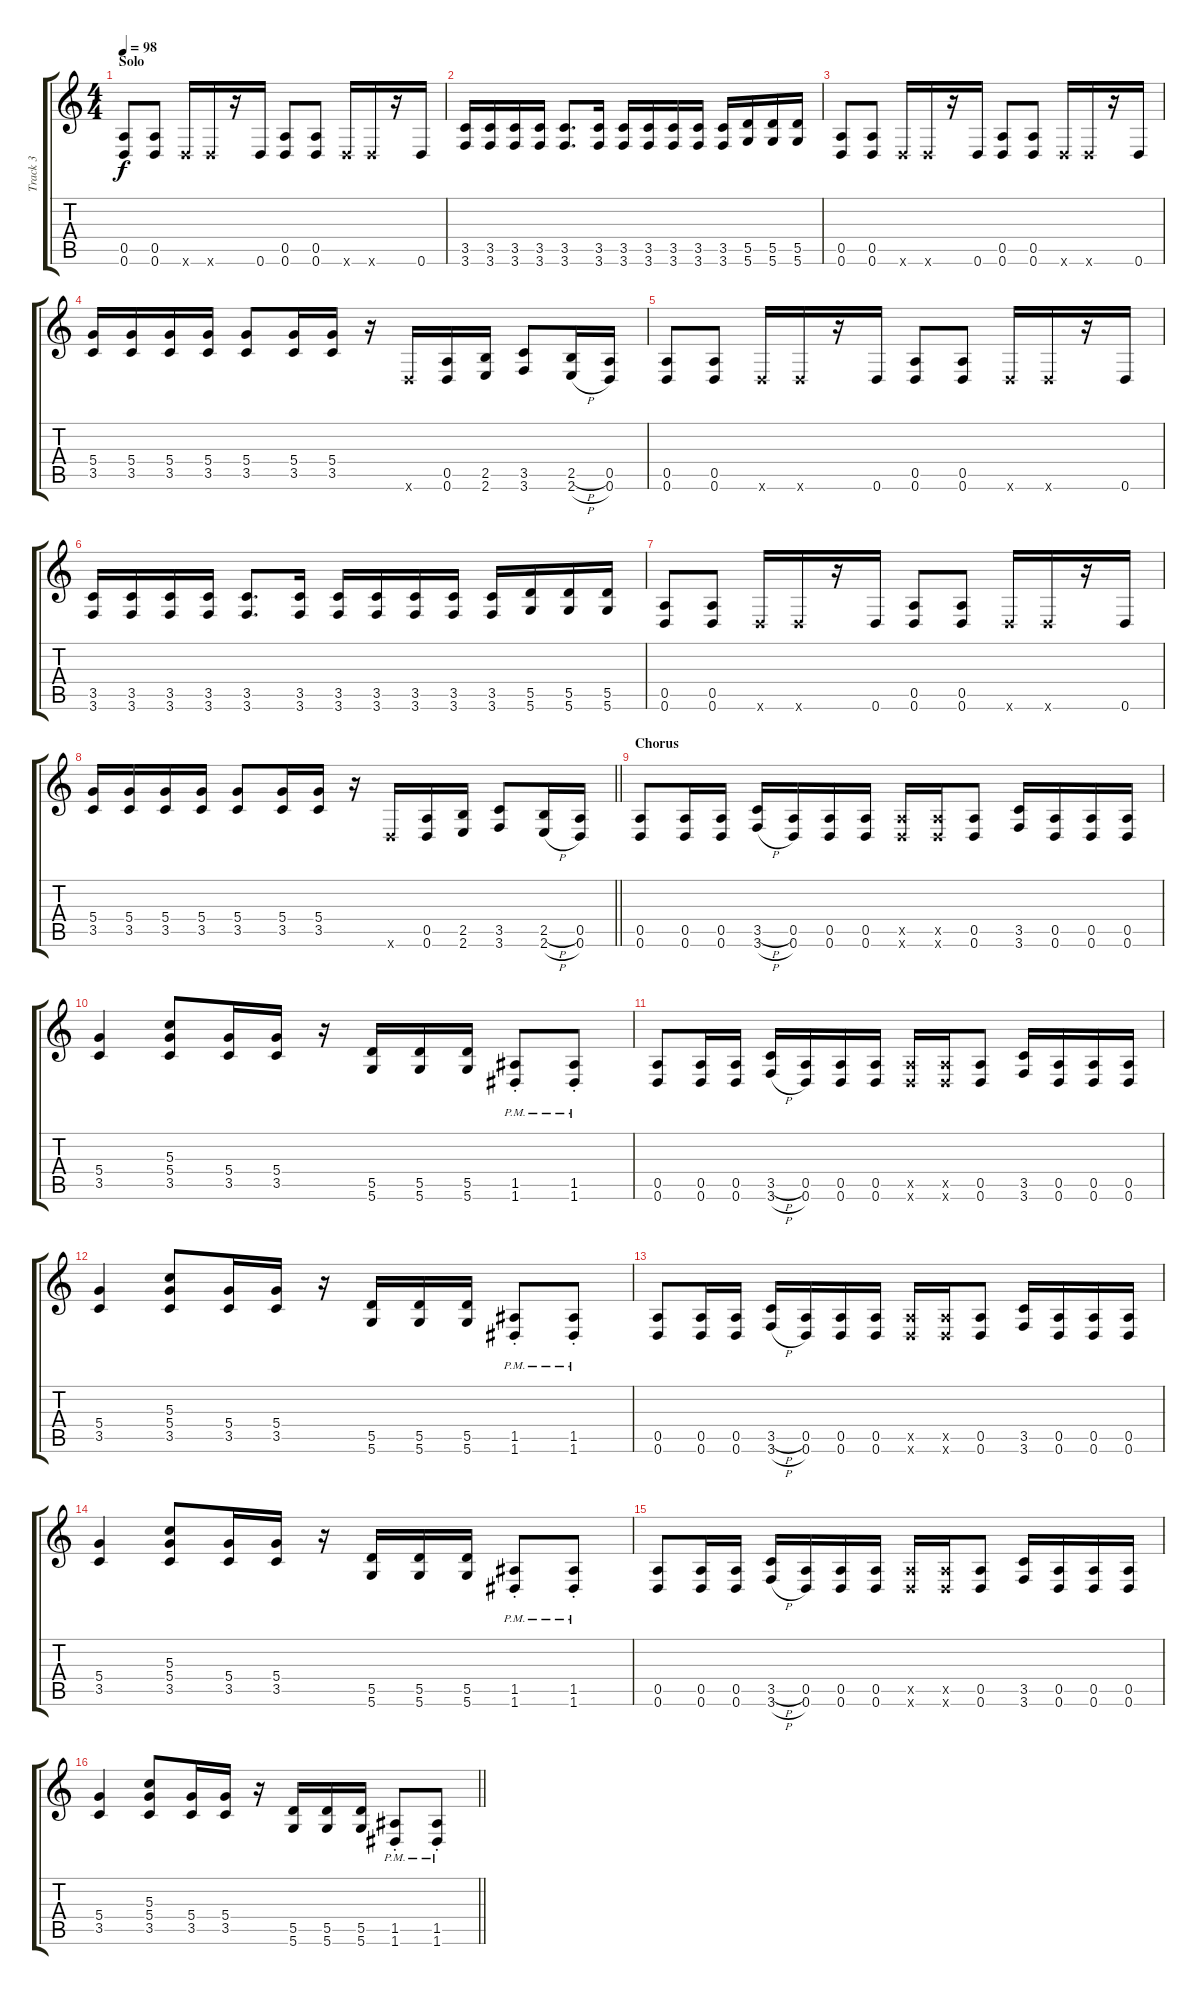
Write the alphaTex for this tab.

\track ("Track 3" "Track 3") {instrument distortionguitar}
\staff {score tabs}
\tuning (E4 B3 G3 D3 A2 D2) {hide}
\ts (4 4)
\section ("" "Solo")
\tempo 98
\clef g2
\ks c
(0.5 0.6).8{dy f} (0.5 0.6).8 0.6{x}.16 0.6{x}.16 r.16 0.6.16 (0.5 0.6).8 (0.5 0.6).8 0.6{x}.16 0.6{x}.16 r.16 0.6.16 |
(3.5 3.6).16 (3.5 3.6).16 (3.5 3.6).16 (3.5 3.6).16 (3.5 3.6).8{d} (3.5 3.6).16 (3.5 3.6).16 (3.5 3.6).16 (3.5 3.6).16 (3.5 3.6).16 (3.5 3.6).16 (5.5 5.6).16 (5.5 5.6).16 (5.5 5.6).16 |
(0.5 0.6).8 (0.5 0.6).8 0.6{x}.16 0.6{x}.16 r.16 0.6.16 (0.5 0.6).8 (0.5 0.6).8 0.6{x}.16 0.6{x}.16 r.16 0.6.16 |
(5.4 3.5).16 (5.4 3.5).16 (5.4 3.5).16 (5.4 3.5).16 (5.4 3.5).8 (5.4 3.5).16 (5.4 3.5).16 r.16 0.6{x}.16 (0.5 0.6).16 (2.5 2.6).16 (3.5 3.6).8 (2.5{h} 2.6{h}).16 (0.5 0.6).16 |
(0.5 0.6).8 (0.5 0.6).8 0.6{x}.16 0.6{x}.16 r.16 0.6.16 (0.5 0.6).8 (0.5 0.6).8 0.6{x}.16 0.6{x}.16 r.16 0.6.16 |
(3.5 3.6).16 (3.5 3.6).16 (3.5 3.6).16 (3.5 3.6).16 (3.5 3.6).8{d} (3.5 3.6).16 (3.5 3.6).16 (3.5 3.6).16 (3.5 3.6).16 (3.5 3.6).16 (3.5 3.6).16 (5.5 5.6).16 (5.5 5.6).16 (5.5 5.6).16 |
(0.5 0.6).8 (0.5 0.6).8 0.6{x}.16 0.6{x}.16 r.16 0.6.16 (0.5 0.6).8 (0.5 0.6).8 0.6{x}.16 0.6{x}.16 r.16 0.6.16 |
\barLineRight lightlight
(5.4 3.5).16 (5.4 3.5).16 (5.4 3.5).16 (5.4 3.5).16 (5.4 3.5).8 (5.4 3.5).16 (5.4 3.5).16 r.16 0.6{x}.16 (0.5 0.6).16 (2.5 2.6).16 (3.5 3.6).8 (2.5{h} 2.6{h}).16 (0.5 0.6).16 |
\section ("" "Chorus")
(0.5 0.6).8 (0.5 0.6).16 (0.5 0.6).16 (3.5{h} 3.6{h}).16 (0.5 0.6).16 (0.5 0.6).16 (0.5 0.6).16 (0.5{x} 0.6{x}).16 (0.5{x} 0.6{x}).16 (0.5 0.6).8 (3.5 3.6).16 (0.5 0.6).16 (0.5 0.6).16 (0.5 0.6).16 |
(5.4 3.5).4 (5.3 5.4 3.5).8 (5.4 3.5).16 (5.4 3.5).16 r.16 (5.5 5.6).16 (5.5 5.6).16 (5.5 5.6).16 (1.5{pm st} 1.6{pm st}).8 (1.5{pm st} 1.6{pm st}).8 |
(0.5 0.6).8 (0.5 0.6).16 (0.5 0.6).16 (3.5{h} 3.6{h}).16 (0.5 0.6).16 (0.5 0.6).16 (0.5 0.6).16 (0.5{x} 0.6{x}).16 (0.5{x} 0.6{x}).16 (0.5 0.6).8 (3.5 3.6).16 (0.5 0.6).16 (0.5 0.6).16 (0.5 0.6).16 |
(5.4 3.5).4 (5.3 5.4 3.5).8 (5.4 3.5).16 (5.4 3.5).16 r.16 (5.5 5.6).16 (5.5 5.6).16 (5.5 5.6).16 (1.5{pm st} 1.6{pm st}).8 (1.5{pm st} 1.6{pm st}).8 |
(0.5 0.6).8 (0.5 0.6).16 (0.5 0.6).16 (3.5{h} 3.6{h}).16 (0.5 0.6).16 (0.5 0.6).16 (0.5 0.6).16 (0.5{x} 0.6{x}).16 (0.5{x} 0.6{x}).16 (0.5 0.6).8 (3.5 3.6).16 (0.5 0.6).16 (0.5 0.6).16 (0.5 0.6).16 |
(5.4 3.5).4 (5.3 5.4 3.5).8 (5.4 3.5).16 (5.4 3.5).16 r.16 (5.5 5.6).16 (5.5 5.6).16 (5.5 5.6).16 (1.5{pm st} 1.6{pm st}).8 (1.5{pm st} 1.6{pm st}).8 |
(0.5 0.6).8 (0.5 0.6).16 (0.5 0.6).16 (3.5{h} 3.6{h}).16 (0.5 0.6).16 (0.5 0.6).16 (0.5 0.6).16 (0.5{x} 0.6{x}).16 (0.5{x} 0.6{x}).16 (0.5 0.6).8 (3.5 3.6).16 (0.5 0.6).16 (0.5 0.6).16 (0.5 0.6).16 |
\barLineRight lightlight
(5.4 3.5).4 (5.3 5.4 3.5).8 (5.4 3.5).16 (5.4 3.5).16 r.16 (5.5 5.6).16 (5.5 5.6).16 (5.5 5.6).16 (1.5{pm st} 1.6{pm st}).8 (1.5{pm st} 1.6{pm st}).8
